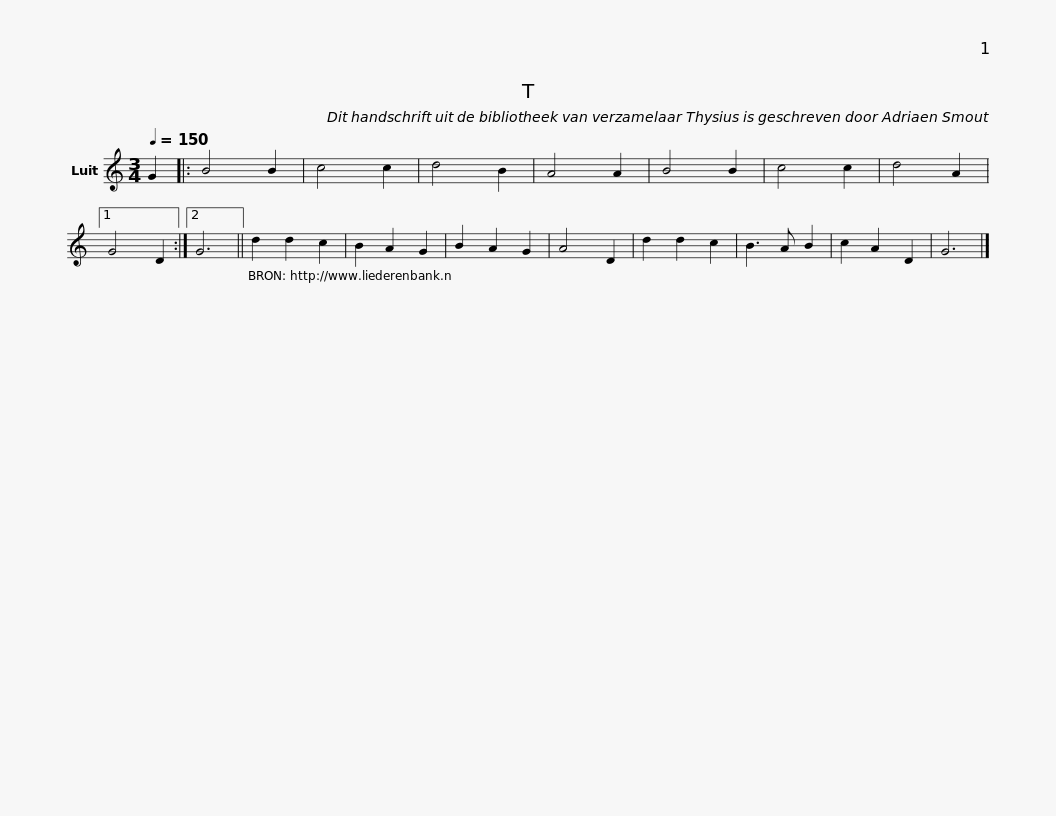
X:1
L:1/8
Q:1/4=150
M:3/4
I:linebreak $
K:C
V:1 treble
V:1
 G2 |: B4 B2 | c4 c2 | d4 B2 | A4 A2 | %5
 B4 B2 | c4 c2 | d4 A2 |1 G4 D2 :|2 G6 ||$ %10
 d2 d2 c2 | B2 A2 G2 | B2 A2 G2 | A4 D2 | d2 d2 c2 | %15
 B3 A B2 | c2 A2 D2 | G6 |] %18
